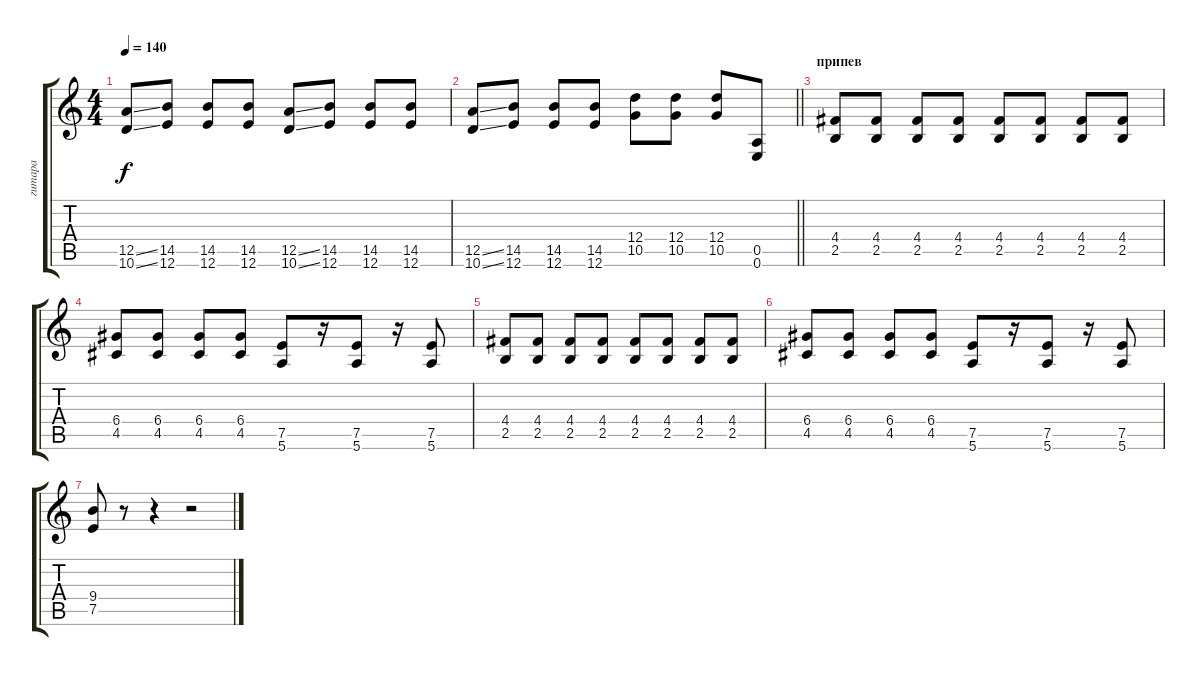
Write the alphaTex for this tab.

\track ("гитара" "гитара") {instrument overdrivenguitar}
\staff {score tabs}
\tuning (E4 B3 G3 D3 A2 E2) {hide}
\ts (4 4)
\tempo 140
\clef g2
\ks c
(12.5{ss} 10.6{ss}).8{dy f} (14.5 12.6).8 (14.5 12.6).8 (14.5 12.6).8 (12.5{ss} 10.6{ss}).8 (14.5 12.6).8 (14.5 12.6).8 (14.5 12.6).8 |
\barLineRight lightlight
(12.5{ss} 10.6{ss}).8 (14.5 12.6).8 (14.5 12.6).8 (14.5 12.6).8 (12.4 10.5).8 (12.4 10.5).8 (12.4 10.5).8 (0.5 0.6).8 |
\section ("" "припев")
(4.4 2.5).8 (4.4 2.5).8 (4.4 2.5).8 (4.4 2.5).8 (4.4 2.5).8 (4.4 2.5).8 (4.4 2.5).8 (4.4 2.5).8 |
(6.4 4.5).8 (6.4 4.5).8 (6.4 4.5).8 (6.4 4.5).8 (7.5 5.6).8 r.16 (7.5 5.6).8 r.16 (7.5 5.6).8 |
(4.4 2.5).8 (4.4 2.5).8 (4.4 2.5).8 (4.4 2.5).8 (4.4 2.5).8 (4.4 2.5).8 (4.4 2.5).8 (4.4 2.5).8 |
(6.4 4.5).8 (6.4 4.5).8 (6.4 4.5).8 (6.4 4.5).8 (7.5 5.6).8 r.16 (7.5 5.6).8 r.16 (7.5 5.6).8 |
(9.4 7.5).8 r.8 r.4 r.2
